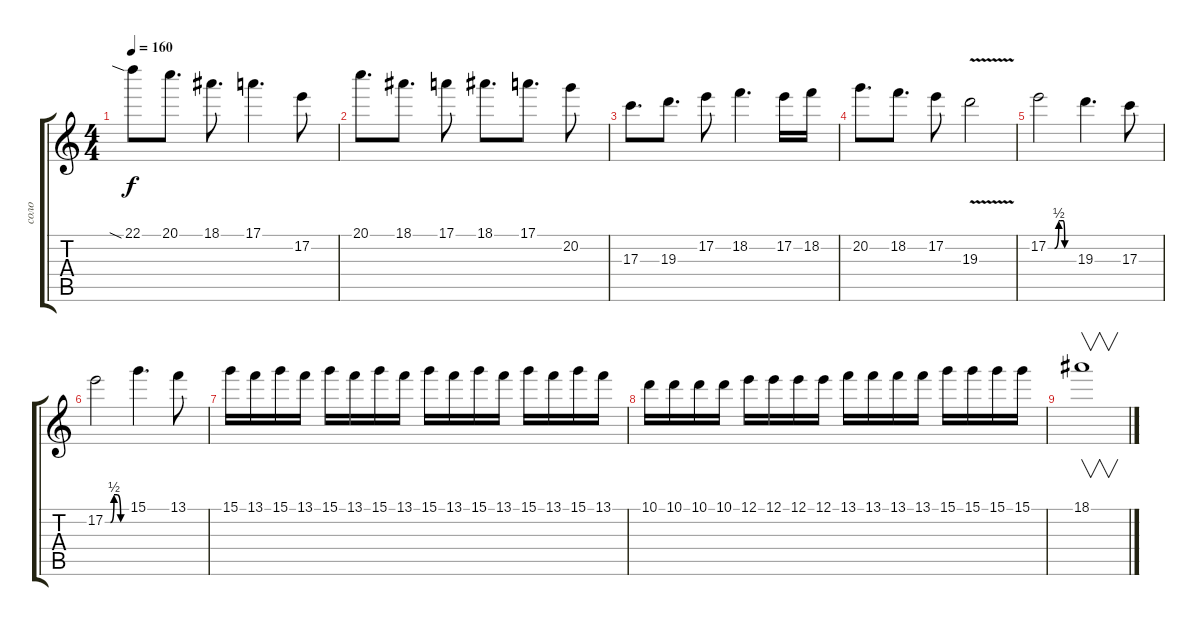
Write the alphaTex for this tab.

\track ("соло" "соло") {instrument overdrivenguitar}
\staff {score tabs}
\tuning (E4 B3 G3 D3 A2 E2) {hide}
\ts (4 4)
\tempo 160
\clef g2
\ks c
22.1{sia}.8{dy f} 20.1.8{d} 18.1.8{d} 17.1.4{d} 17.2.8 |
20.1.8{d} 18.1.8{d} 17.1.8 18.1.8{d} 17.1.8{d} 20.2.8 |
17.3.8{d} 19.3.8{d} 17.2.8 18.2.4{d} 17.2.16 18.2.16 |
20.2.8{d} 18.2.8{d} 17.2.8 19.3{v}.2 |
17.2{be (custom 0 0 15 0 25 2 30 2 35 2 39 0 45 0 51 0 54 0 58 0 60 0)}.2 19.3.4{d} 17.3.8 |
17.2{be (custom 0 0 15 0 25 2 34 2 44 0 55 0 60 0)}.2 15.1.4{d} 13.1.8 |
15.1.16 13.1.16 15.1.16 13.1.16 15.1.16 13.1.16 15.1.16 13.1.16 15.1.16 13.1.16 15.1.16 13.1.16 15.1.16 13.1.16 15.1.16 13.1.16 |
10.1.16 10.1.16 10.1.16 10.1.16 12.1.16 12.1.16 12.1.16 12.1.16 13.1.16 13.1.16 13.1.16 13.1.16 15.1.16 15.1.16 15.1.16 15.1.16 |
18.1.1{v}
